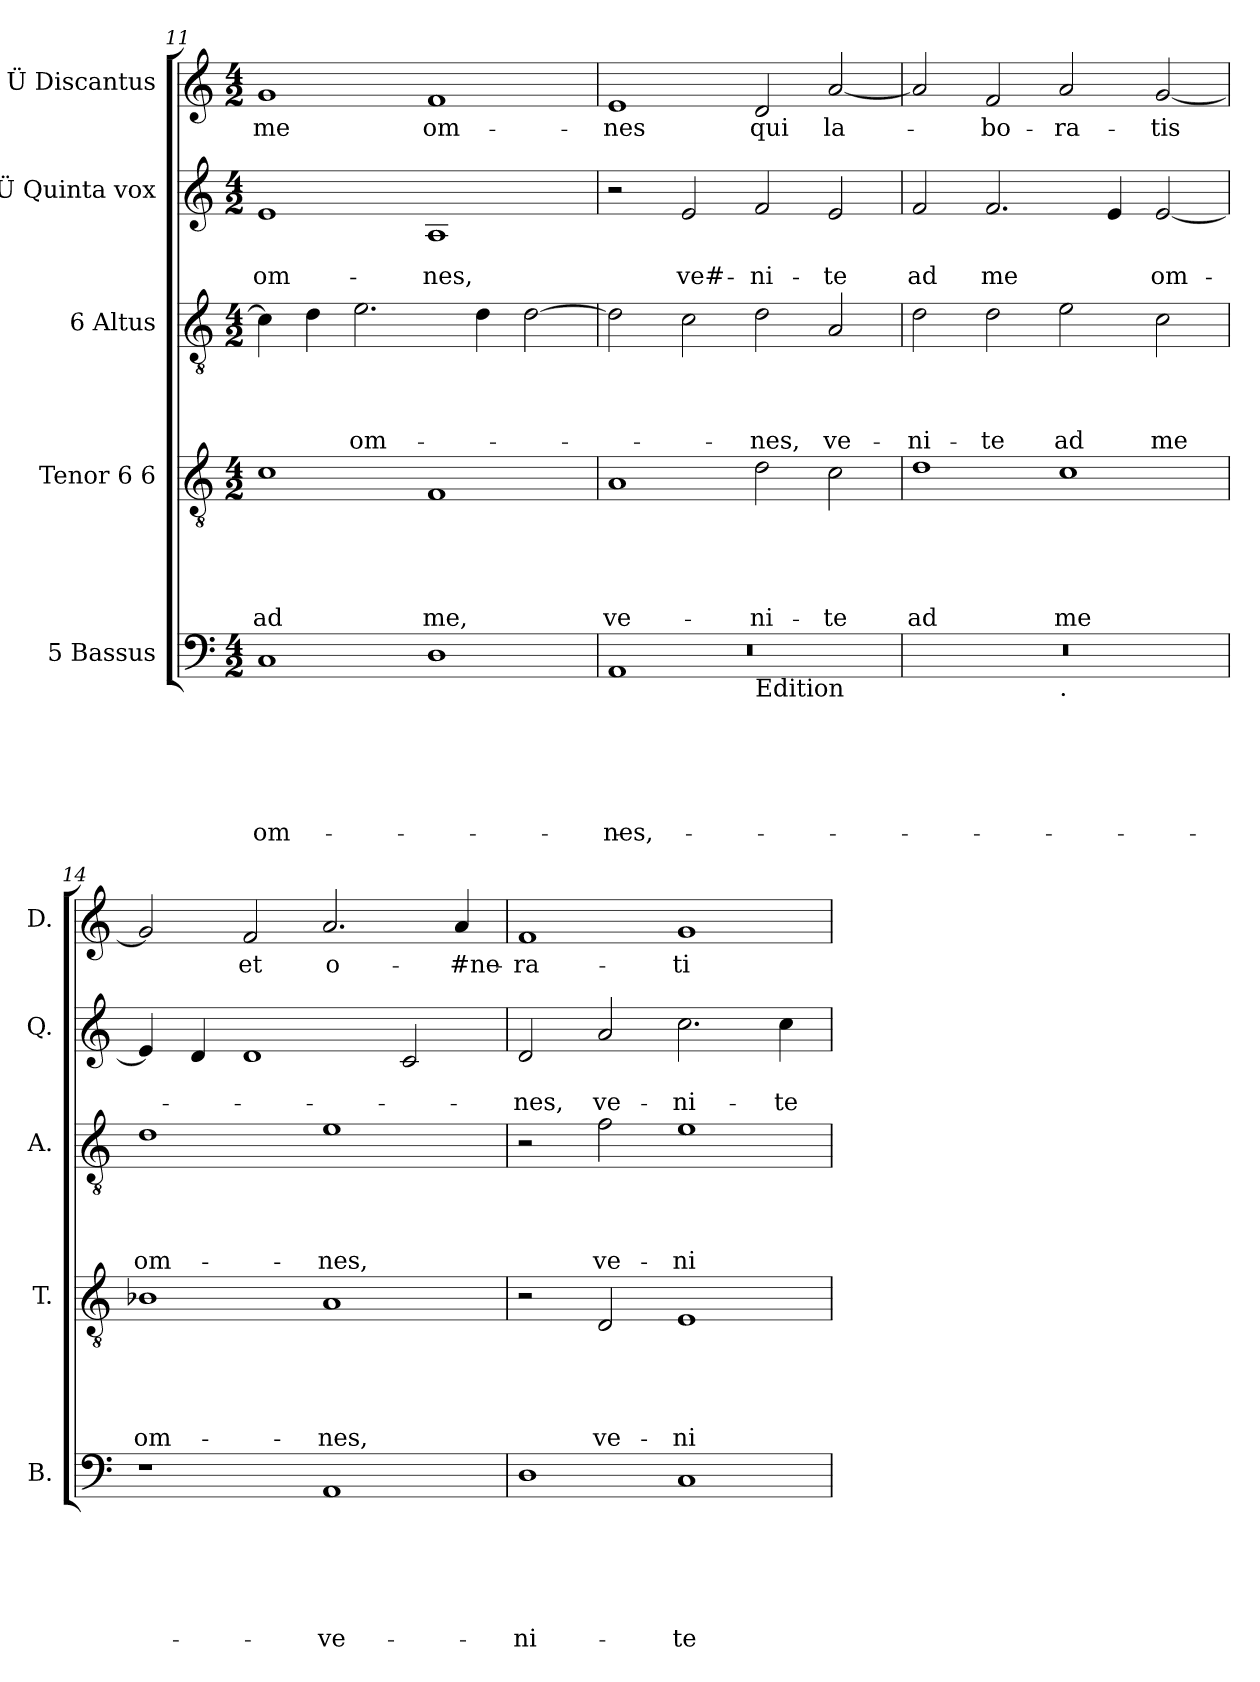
**kern	**text	**text	**text	**text	**text	**text	**kern	**text	**text	**text	**text	**text	**kern	**text	**text	**text	**text	**kern	**text	**text	**kern	**text
*part5	*part5	*part5	*part5	*part5	*part5	*part5	*part4	*part4	*part4	*part4	*part4	*part4	*part3	*part3	*part3	*part3	*part3	*part2	*part2	*part2	*part1	*part1
*staff5	*staff5	*staff5	*staff5	*staff5	*staff5	*staff5	*staff4	*staff4	*staff4	*staff4	*staff4	*staff4	*staff3	*staff3	*staff3	*staff3	*staff3	*staff2	*staff2	*staff2	*staff1	*staff1
*I"5 Bassus	*	*	*	*	*	*	*I"Tenor 6 6	*	*	*	*	*	*I"6 Altus	*	*	*	*	*I"Ü Quinta vox	*	*	*I"Ü Discantus	*
*I'B.	*	*	*	*	*	*	*I'T.	*	*	*	*	*	*I'A.	*	*	*	*	*I'Q.	*	*	*I'D.	*
*clefF4	*	*	*	*	*	*	*clefGv2	*	*	*	*	*	*clefGv2	*	*	*	*	*clefG2	*	*	*clefG2	*
*k[]	*	*	*	*	*	*	*k[]	*	*	*	*	*	*k[]	*	*	*	*	*k[]	*	*	*k[]	*
*C:	*	*	*	*	*	*	*C:	*	*	*	*	*	*C:	*	*	*	*	*C:	*	*	*C:	*
*M4/2	*	*	*	*	*	*	*M4/2	*	*	*	*	*	*M4/2	*	*	*	*	*M4/2	*	*	*M4/2	*
=11	=11	=11	=11	=11	=11	=11	=11	=11	=11	=11	=11	=11	=11	=11	=11	=11	=11	=11	=11	=11	=11	=11
!	!	!	!	!	!	!LO:LY:b	!	!	!	!	!	!LO:LY:b	!	!	!	!	!	!	!	!LO:LY:b	!	!LO:LY:b
1C	.	.	.	.	.	om-	1c	.	.	.	.	ad	4c\]	.	.	.	.	1e	.	om-	1g	me
.	.	.	.	.	.	.	.	.	.	.	.	.	4d\	.	.	.	.	.	.	.	.	.
!	!	!	!	!	!	!	!	!	!	!	!	!	!	!	!	!	!LO:LY:b	!	!	!	!	!
.	.	.	.	.	.	.	.	.	.	.	.	.	2.e\	.	.	.	om-	.	.	.	.	.
!	!	!	!	!	!	!	!	!	!	!	!	!LO:LY:b	!	!	!	!	!	!	!	!LO:LY:b	!	!LO:LY:b
1D	.	.	.	.	.	.	1F	.	.	.	.	me,	.	.	.	.	.	1A	.	-nes,	1f	om-
.	.	.	.	.	.	.	.	.	.	.	.	.	4d\	.	.	.	.	.	.	.	.	.
.	.	.	.	.	.	.	.	.	.	.	.	.	[>2d\	.	.	.	.	.	.	.	.	.
=12	=12	=12	=12	=12	=12	=12	=12	=12	=12	=12	=12	=12	=12	=12	=12	=12	=12	=12	=12	=12	=12	=12
*^	*	*	*	*	*	*	*	*	*	*	*	*	*	*	*	*	*	*	*	*	*	*
*	*^	*	*	*	*	*	*	*	*	*	*	*	*	*	*	*	*	*	*	*	*	*	*
!	!	!LO:N:vis=1	!	!	!	!	!	!LO:LY:b	!	!	!	!	!	!LO:LY:b	!	!	!	!	!	!	!	!	!	!LO:LY:b
0ryy	1AA	0r	.	.	.	.	.	-nes,	1A	.	.	.	.	ve-	2d\]	.	.	.	.	2r	.	.	1e	-nes
!	!	!	!	!	!	!	!	!	!	!	!	!	!	!	!	!	!	!	!	!	!	!LO:LY:b:rj	!	!
.	.	.	.	.	.	.	.	.	.	.	.	.	.	.	2c\	.	.	.	.	2e/	.	ve#-	.	.
!	!LO:TX:b:t=Edition	!	!	!	!	!	!	!	!	!	!	!	!	!	!	!	!	!	!	!	!	!	!	!
!	!	!	!	!	!	!	!	!	!	!	!	!	!	!LO:LY:b	!	!	!	!	!LO:LY:b	!	!	!LO:LY:b	!	!LO:LY:b
.	1ryy	.	.	.	.	.	.	.	2d\	.	.	.	.	-ni-	2d\	.	.	.	-nes,	2f/	.	-ni-	2d/	qui
!	!	!	!	!	!	!	!	!	!	!	!	!	!	!LO:LY:b	!	!	!	!	!LO:LY:b	!	!	!LO:LY:b	!	!LO:LY:b
.	.	.	.	.	.	.	.	.	2c\	.	.	.	.	-te	2A/	.	.	.	ve-	2e/	.	-te	[<2a/	la-
*v	*v	*v	*	*	*	*	*	*	*	*	*	*	*	*	*	*	*	*	*	*	*	*	*	*
=13	=13	=13	=13	=13	=13	=13	=13	=13	=13	=13	=13	=13	=13	=13	=13	=13	=13	=13	=13	=13	=13	=13
!	!	!	!	!	!	!	!	!	!	!	!	!LO:LY:b	!	!	!	!	!LO:LY:b	!	!	!LO:LY:b	!	!
*^	*	*	*	*	*	*	*	*	*	*	*	*	*	*	*	*	*	*	*	*	*	*
0r	1ryy	.	.	.	.	.	.	1d	.	.	.	.	ad	2d\	.	.	.	-ni-	2f/	.	ad	2a/]	.
!	!	!	!	!	!	!	!	!	!	!	!	!	!	!	!	!	!	!LO:LY:b	!	!	!LO:LY:b	!	!LO:LY:b
.	.	.	.	.	.	.	.	.	.	.	.	.	.	2d\	.	.	.	-te	2.f/	.	me	2f/	-bo-
!	!LO:TX:b:t=.	!	!	!	!	!	!	!	!	!	!	!	!	!	!	!	!	!	!	!	!	!	!
!	!	!	!	!	!	!	!	!	!	!	!	!	!LO:LY:b	!	!	!	!	!LO:LY:b	!	!	!	!	!LO:LY:b
.	1ryy	.	.	.	.	.	.	1c	.	.	.	.	me	2e\	.	.	.	ad	.	.	.	2a/	-ra-
.	.	.	.	.	.	.	.	.	.	.	.	.	.	.	.	.	.	.	4e/	.	.	.	.
!	!	!	!	!	!	!	!	!	!	!	!	!	!	!	!	!	!	!LO:LY:b	!	!	!LO:LY:b	!	!LO:LY:b
.	.	.	.	.	.	.	.	.	.	.	.	.	.	2c\	.	.	.	me	[<2e/	.	om-	[<2g/	-tis
=14	=14	=14	=14	=14	=14	=14	=14	=14	=14	=14	=14	=14	=14	=14	=14	=14	=14	=14	=14	=14	=14	=14	=14
!	!	!	!	!	!	!	!	!	!	!	!	!	!LO:LY:b	!	!	!	!	!LO:LY:b	!	!	!	!	!
*v	*v	*	*	*	*	*	*	*	*	*	*	*	*	*	*	*	*	*	*	*	*	*	*
1r	.	.	.	.	.	.	1B-X	.	.	.	.	om-	1d	.	.	.	om-	4e/]	.	.	2g/]	.
.	.	.	.	.	.	.	.	.	.	.	.	.	.	.	.	.	.	4d/	.	.	.	.
!	!	!	!	!	!	!	!	!	!	!	!	!	!	!	!	!	!	!	!	!	!	!LO:LY:b
.	.	.	.	.	.	.	.	.	.	.	.	.	.	.	.	.	.	1d	.	.	2f/	et
!	!	!	!	!	!	!LO:LY:b	!	!	!	!	!	!LO:LY:b	!	!	!	!	!LO:LY:b	!	!	!	!	!LO:LY:b
1AA	.	.	.	.	.	ve-	1A	.	.	.	.	-nes,	1e	.	.	.	-nes,	.	.	.	2.a/	o-
.	.	.	.	.	.	.	.	.	.	.	.	.	.	.	.	.	.	2c/	.	.	.	.
!	!	!	!	!	!	!	!	!	!	!	!	!	!	!	!	!	!	!	!	!	!	!LO:LY:b:rj
.	.	.	.	.	.	.	.	.	.	.	.	.	.	.	.	.	.	.	.	.	4a/	-#ne-
!!LO:PB:g=z
=15	=15	=15	=15	=15	=15	=15	=15	=15	=15	=15	=15	=15	=15	=15	=15	=15	=15	=15	=15	=15	=15	=15
!	!	!	!	!	!	!LO:LY:b	!	!	!	!	!	!	!	!	!	!	!	!	!	!LO:LY:b	!	!LO:LY:b
1D	.	.	.	.	.	-ni-	2r	.	.	.	.	.	2r	.	.	.	.	2d/	.	-nes,	1f	-ra-
!	!	!	!	!	!	!	!	!	!	!	!	!LO:LY:b	!	!	!	!	!LO:LY:b	!	!	!LO:LY:b	!	!
.	.	.	.	.	.	.	2D/	.	.	.	.	ve-	2f\	.	.	.	ve-	2a/	.	ve-	.	.
!	!	!	!	!	!	!LO:LY:b	!	!	!	!	!	!LO:LY:b	!	!	!	!	!LO:LY:b	!	!	!LO:LY:b	!	!LO:LY:b
1C	.	.	.	.	.	-te	1E	.	.	.	.	-ni-	1e	.	.	.	-ni-	2.cc\	.	-ni-	1g	-ti
!	!	!	!	!	!	!	!	!	!	!	!	!	!	!	!	!	!	!	!	!LO:LY:b	!	!
.	.	.	.	.	.	.	.	.	.	.	.	.	.	.	.	.	.	4cc\	.	-te	.	.
=	=	=	=	=	=	=	=	=	=	=	=	=	=	=	=	=	=	=	=	=	=	=
*-	*-	*-	*-	*-	*-	*-	*-	*-	*-	*-	*-	*-	*-	*-	*-	*-	*-	*-	*-	*-	*-	*-
